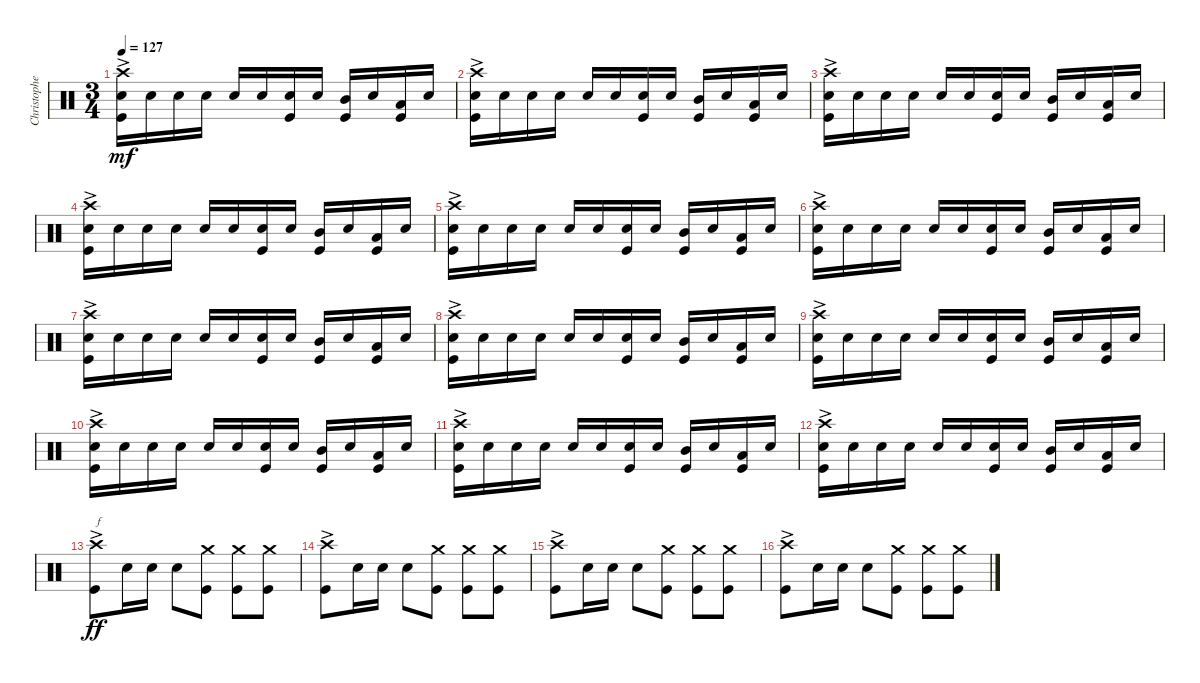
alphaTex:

\track ("Christopher" "Christophe") {instrument percussion}
\staff {score}
\articulation defaults
\ts (3 4)
\tempo 127
\clef neutral
\ks c
("Snare (hit) 2" "Kick (hit)"{ac} "Crash high (hit)").16{dy mf} "Snare (hit) 2".16 "Snare (hit) 2".16 "Snare (hit) 2".16 "Snare (hit) 2".16 "Snare (hit) 2".16 ("Snare (hit) 2" "Kick (hit)").16 "Snare (hit) 2".16 ("Mid Tom (hit)" "Kick (hit)").16 "Snare (hit) 2".16 ("Low Tom (hit)" "Kick (hit)").16 "Snare (hit) 2".16 |
("Snare (hit) 2" "Kick (hit)"{ac} "Crash high (hit)").16 "Snare (hit) 2".16 "Snare (hit) 2".16 "Snare (hit) 2".16 "Snare (hit) 2".16 "Snare (hit) 2".16 ("Snare (hit) 2" "Kick (hit)").16 "Snare (hit) 2".16 ("Mid Tom (hit)" "Kick (hit)").16 "Snare (hit) 2".16 ("Low Tom (hit)" "Kick (hit)").16 "Snare (hit) 2".16 |
("Snare (hit) 2" "Kick (hit)"{ac} "Crash high (hit)").16 "Snare (hit) 2".16 "Snare (hit) 2".16 "Snare (hit) 2".16 "Snare (hit) 2".16 "Snare (hit) 2".16 ("Snare (hit) 2" "Kick (hit)").16 "Snare (hit) 2".16 ("Mid Tom (hit)" "Kick (hit)").16 "Snare (hit) 2".16 ("Low Tom (hit)" "Kick (hit)").16 "Snare (hit) 2".16 |
("Snare (hit) 2" "Kick (hit)"{ac} "Crash high (hit)").16 "Snare (hit) 2".16 "Snare (hit) 2".16 "Snare (hit) 2".16 "Snare (hit) 2".16 "Snare (hit) 2".16 ("Snare (hit) 2" "Kick (hit)").16 "Snare (hit) 2".16 ("Mid Tom (hit)" "Kick (hit)").16 "Snare (hit) 2".16 ("Low Tom (hit)" "Kick (hit)").16 "Snare (hit) 2".16 |
("Snare (hit) 2" "Kick (hit)"{ac} "Crash high (hit)").16 "Snare (hit) 2".16 "Snare (hit) 2".16 "Snare (hit) 2".16 "Snare (hit) 2".16 "Snare (hit) 2".16 ("Snare (hit) 2" "Kick (hit)").16 "Snare (hit) 2".16 ("Mid Tom (hit)" "Kick (hit)").16 "Snare (hit) 2".16 ("Low Tom (hit)" "Kick (hit)").16 "Snare (hit) 2".16 |
("Snare (hit) 2" "Kick (hit)"{ac} "Crash high (hit)").16 "Snare (hit) 2".16 "Snare (hit) 2".16 "Snare (hit) 2".16 "Snare (hit) 2".16 "Snare (hit) 2".16 ("Snare (hit) 2" "Kick (hit)").16 "Snare (hit) 2".16 ("Mid Tom (hit)" "Kick (hit)").16 "Snare (hit) 2".16 ("Low Tom (hit)" "Kick (hit)").16 "Snare (hit) 2".16 |
("Snare (hit) 2" "Kick (hit)"{ac} "Crash high (hit)").16 "Snare (hit) 2".16 "Snare (hit) 2".16 "Snare (hit) 2".16 "Snare (hit) 2".16 "Snare (hit) 2".16 ("Snare (hit) 2" "Kick (hit)").16 "Snare (hit) 2".16 ("Mid Tom (hit)" "Kick (hit)").16 "Snare (hit) 2".16 ("Low Tom (hit)" "Kick (hit)").16 "Snare (hit) 2".16 |
("Snare (hit) 2" "Kick (hit)"{ac} "Crash high (hit)").16 "Snare (hit) 2".16 "Snare (hit) 2".16 "Snare (hit) 2".16 "Snare (hit) 2".16 "Snare (hit) 2".16 ("Snare (hit) 2" "Kick (hit)").16 "Snare (hit) 2".16 ("Mid Tom (hit)" "Kick (hit)").16 "Snare (hit) 2".16 ("Low Tom (hit)" "Kick (hit)").16 "Snare (hit) 2".16 |
("Snare (hit) 2" "Kick (hit)"{ac} "Crash high (hit)").16 "Snare (hit) 2".16 "Snare (hit) 2".16 "Snare (hit) 2".16 "Snare (hit) 2".16 "Snare (hit) 2".16 ("Snare (hit) 2" "Kick (hit)").16 "Snare (hit) 2".16 ("Mid Tom (hit)" "Kick (hit)").16 "Snare (hit) 2".16 ("Low Tom (hit)" "Kick (hit)").16 "Snare (hit) 2".16 |
("Snare (hit) 2" "Kick (hit)"{ac} "Crash high (hit)").16 "Snare (hit) 2".16 "Snare (hit) 2".16 "Snare (hit) 2".16 "Snare (hit) 2".16 "Snare (hit) 2".16 ("Snare (hit) 2" "Kick (hit)").16 "Snare (hit) 2".16 ("Mid Tom (hit)" "Kick (hit)").16 "Snare (hit) 2".16 ("Low Tom (hit)" "Kick (hit)").16 "Snare (hit) 2".16 |
("Snare (hit) 2" "Kick (hit)"{ac} "Crash high (hit)").16 "Snare (hit) 2".16 "Snare (hit) 2".16 "Snare (hit) 2".16 "Snare (hit) 2".16 "Snare (hit) 2".16 ("Snare (hit) 2" "Kick (hit)").16 "Snare (hit) 2".16 ("Mid Tom (hit)" "Kick (hit)").16 "Snare (hit) 2".16 ("Low Tom (hit)" "Kick (hit)").16 "Snare (hit) 2".16 |
("Snare (hit) 2" "Kick (hit)"{ac} "Crash high (hit)").16 "Snare (hit) 2".16 "Snare (hit) 2".16 "Snare (hit) 2".16 "Snare (hit) 2".16 "Snare (hit) 2".16 ("Snare (hit) 2" "Kick (hit)").16 "Snare (hit) 2".16 ("Mid Tom (hit)" "Kick (hit)").16 "Snare (hit) 2".16 ("Low Tom (hit)" "Kick (hit)").16 "Snare (hit) 2".16 |
("Crash high (hit)" "Kick (hit)"{ac}).8{txt "f" dy ff} "Snare (hit) 2".16 "Snare (hit) 2".16 "Snare (hit) 2".8 ("Crash medium (hit)" "Kick (hit)").8 ("Crash medium (hit)" "Kick (hit)").8 ("Crash medium (hit)" "Kick (hit)").8 |
("Crash high (hit)" "Kick (hit)"{ac}).8 "Snare (hit) 2".16 "Snare (hit) 2".16 "Snare (hit) 2".8 ("Crash medium (hit)" "Kick (hit)").8 ("Crash medium (hit)" "Kick (hit)").8 ("Crash medium (hit)" "Kick (hit)").8 |
("Crash high (hit)" "Kick (hit)"{ac}).8 "Snare (hit) 2".16 "Snare (hit) 2".16 "Snare (hit) 2".8 ("Crash medium (hit)" "Kick (hit)").8 ("Crash medium (hit)" "Kick (hit)").8 ("Crash medium (hit)" "Kick (hit)").8 |
("Crash high (hit)" "Kick (hit)"{ac}).8 "Snare (hit) 2".16 "Snare (hit) 2".16 "Snare (hit) 2".8 ("Crash medium (hit)" "Kick (hit)").8 ("Crash medium (hit)" "Kick (hit)").8 ("Crash medium (hit)" "Kick (hit)").8
